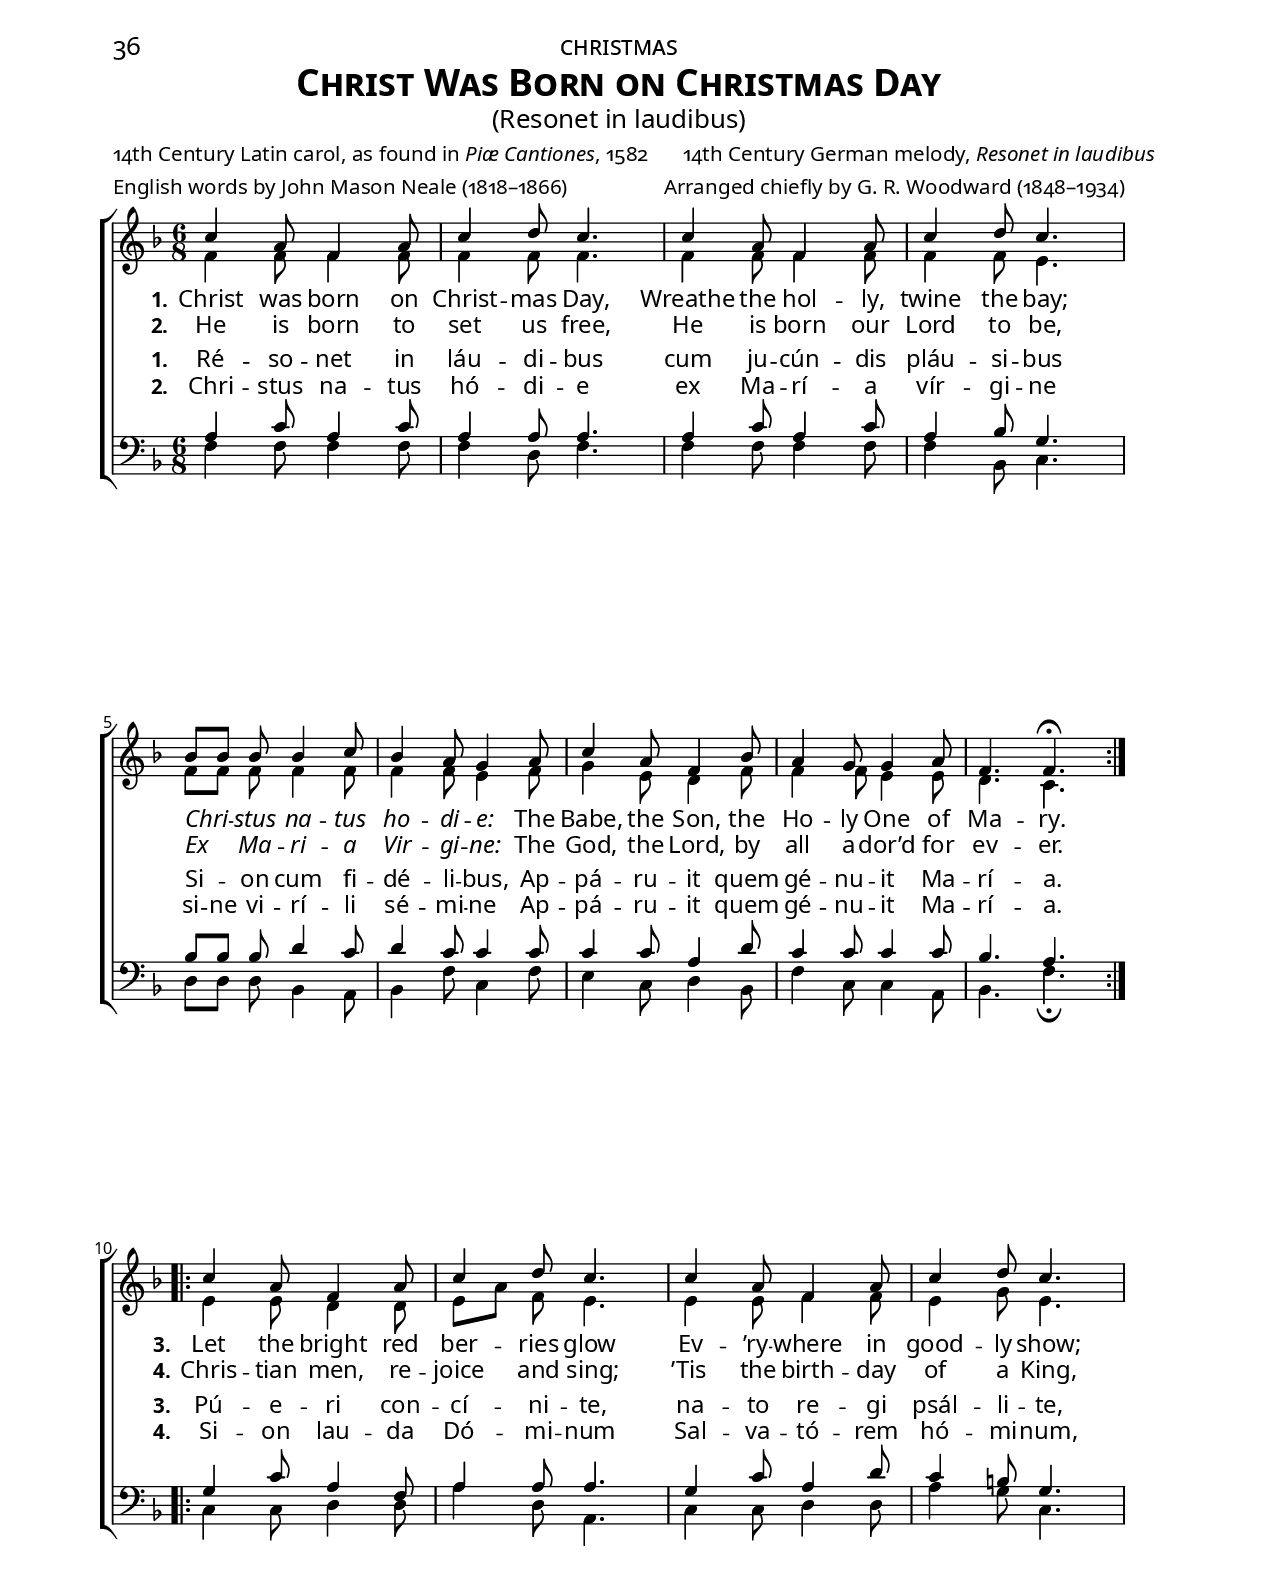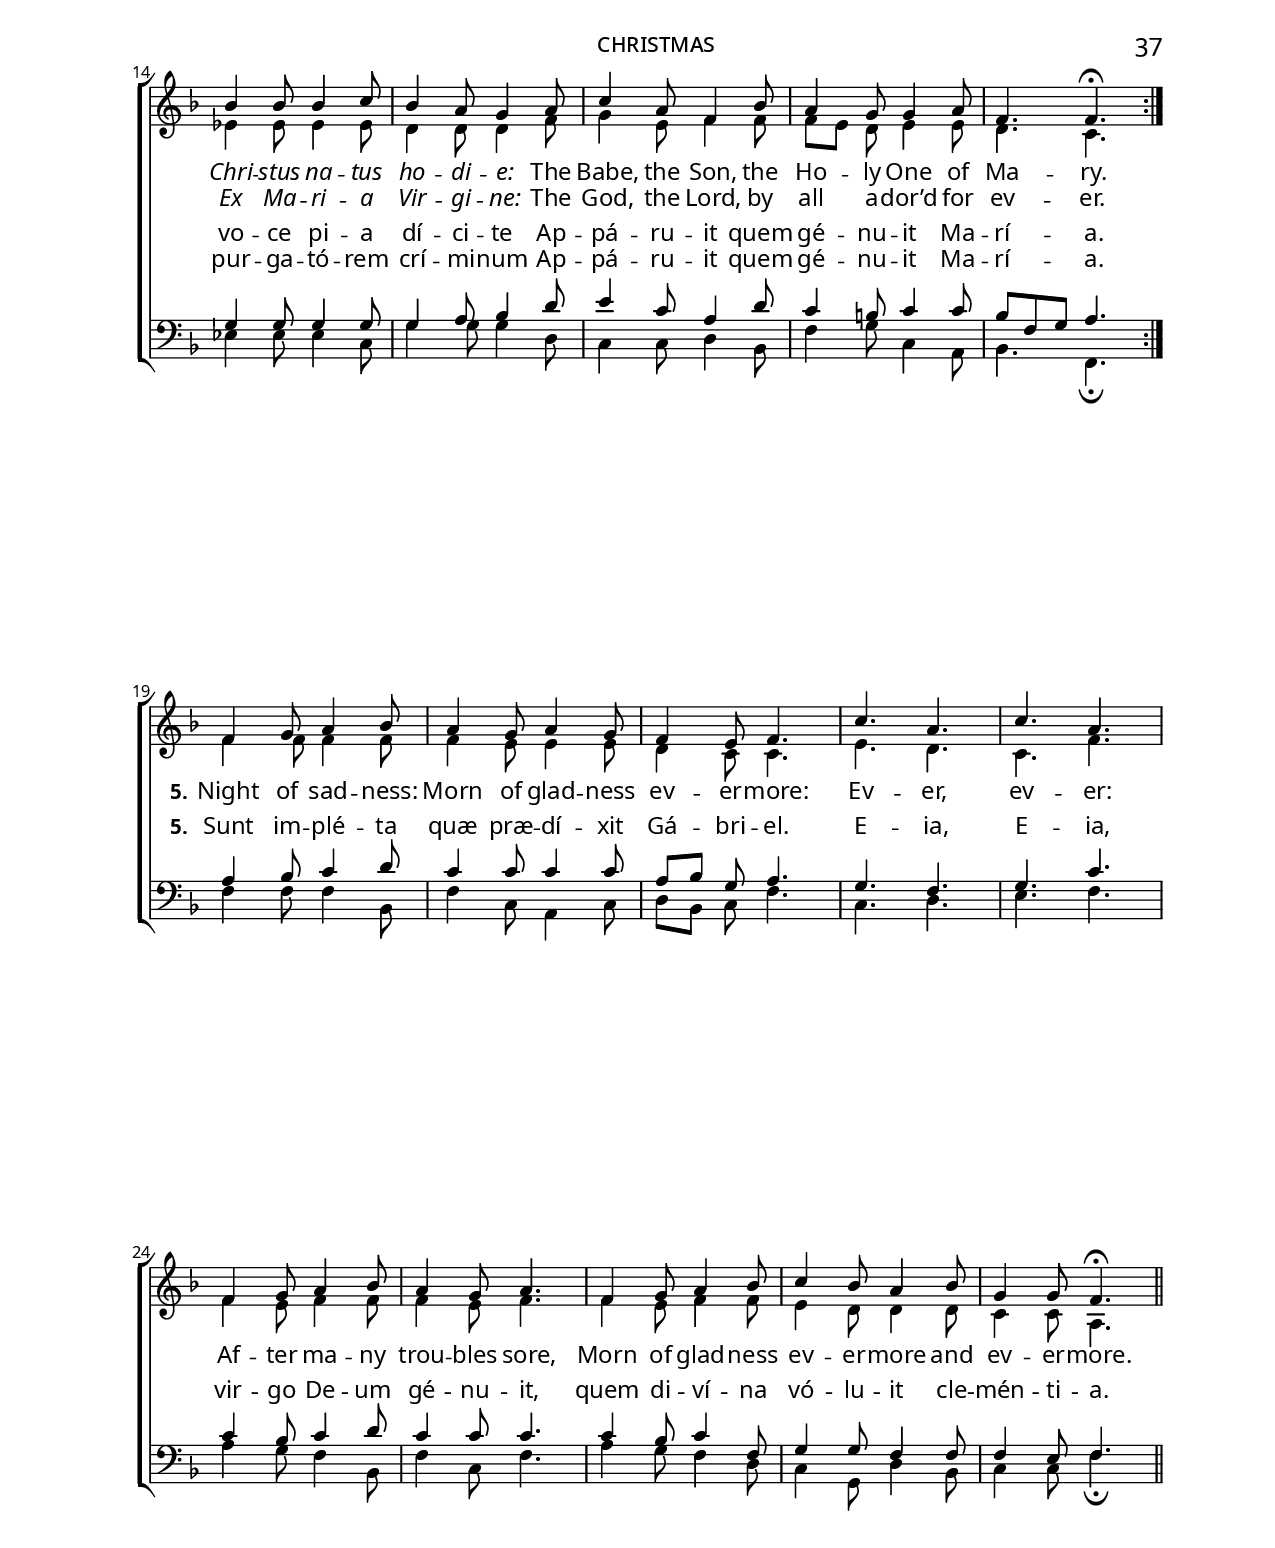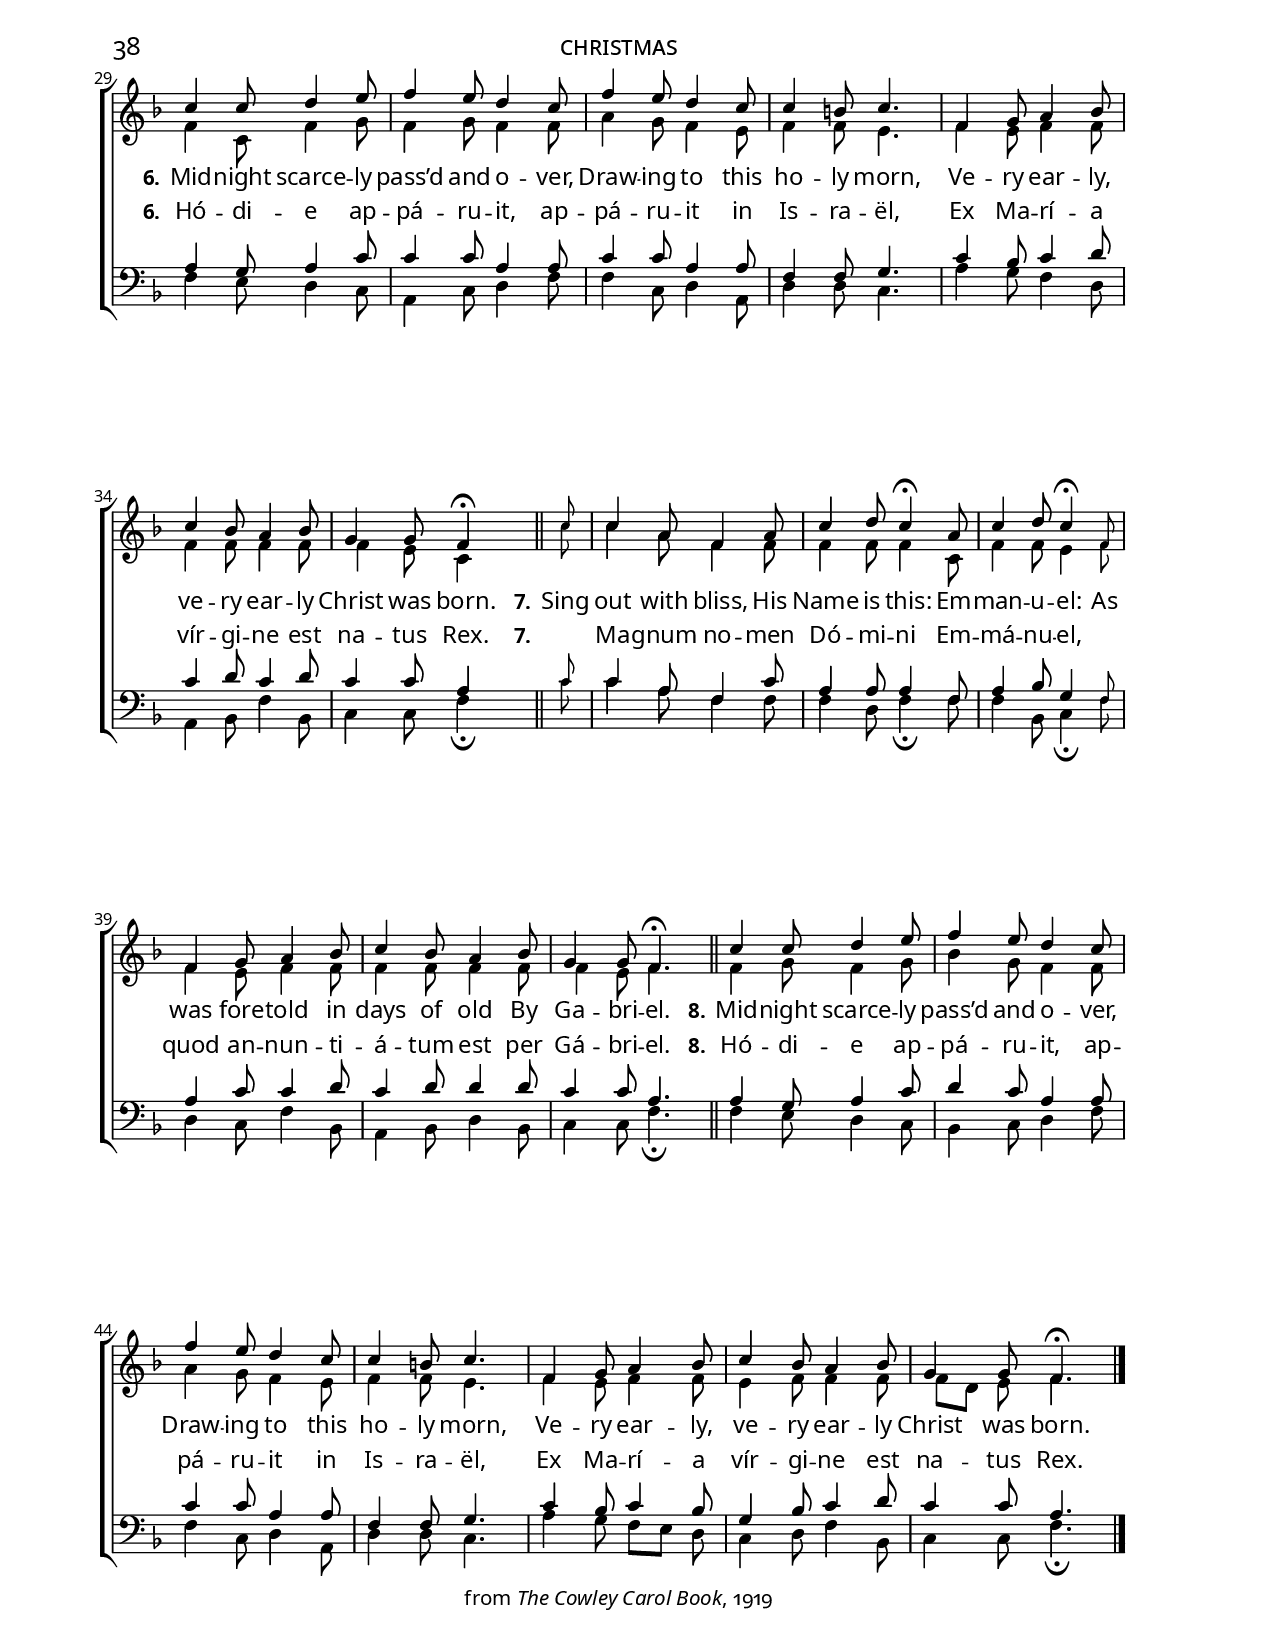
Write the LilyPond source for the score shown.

\version "2.14.2"
\include "util.ly"
\header {
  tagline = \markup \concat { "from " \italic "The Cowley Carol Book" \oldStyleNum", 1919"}
}
\paper {
  print-all-headers = ##t
  paper-height = 11\in
  paper-width = 8.5\in
  indent = 0\in
  %system-system-spacing = #'((basic-distance . 10) (padding . 0))
  %system-system-spacing =
  %  #'((basic-distance . 0)
  %     (minimum-distance . 0)
  %     (padding . -0.35)
  %     (stretchability . 100))
  ragged-last-bottom = ##f
  ragged-bottom = ##f
  two-sided = ##t
  inner-margin = 1\in
  outer-margin = 0.75\in
  top-margin = 0.26\in
  bottom-margin = 0.25\in
  first-page-number = #036
  print-first-page-number = ##t
  headerLine = \markup{\override #'(font-name . "Garamond Premier Pro") \smallCapsOldStyle"christmas"}
  oddHeaderMarkup = \markup\fill-line{
     \override #'(font-name . "Garamond Premier Pro")\abs-fontsize #12.5
     \combine 
        \fill-line{"" \on-the-fly #print-page-number-check-first
        \oldStylePageNum""
        }
        \fill-line{\headerLine}
  }
  evenHeaderMarkup = \markup {
     \override #'(font-name . "Garamond Premier Pro")\abs-fontsize #12.5
     \combine
        \on-the-fly #print-page-number-check-first
        \oldStylePageNum""
        \fill-line{\headerLine}
  }
}
#(set-global-staff-size 18) \paper{ #(define fonts (make-pango-font-tree "Garamond Premier Pro" "Garamond Premier Pro" "Garamond Premier Pro" (/ 18 20))) }
global = {
  \key f \major
  \time 6/8
  \autoBeamOff
  \override DynamicLineSpanner #'staff-padding = #0.0
  \override DynamicLineSpanner #'Y-extent = #'(-1 . 1)
}

sopMusic = \relative c'' {
  \repeat volta 2{
    c4 a8 f4 a8 |
    c4 d8 c4. |
    c4 a8 f4 a8 |
    c4 d8 c4. | \break
    
    bes8[ bes] bes8 bes4 c8 |
    bes4 a8 g4 a8 |
    c4 a8 f4 bes8 |
    a4 g8 g4 a8 |
    f4. f\fermata \break
  }
  \repeat volta 2{
    c'4 a8 f4 a8 |
    c4 d8 c4. |
    c4 a8 f4 a8 |
    c4 d8 c4. | \break
    
    bes4 bes8 bes4 c8 |
    bes4 a8 g4 a8 |
    c4 a8 f4 bes8 |
    
    
    %page2
    a4 g8 g4 a8 |
    f4. f\fermata \break
  }
  
  f4 g8 a4 bes8 |
  a4 g8 a4 g8 |
  
  f4 e8 f4. |
  c'4. a |
  c a |
  f4 g8 a4 bes8 |
  
  a4 g8 a4. |
  f4 g8 a4 bes8 |
  c4 bes8 a4 bes8 |
  g4 g8 f4.\fermata \bar"||"
  
  c'4 c8 d4 e8 |
  f4 e8 d4 c8 |
  f4 e8 d4 c8 |
  c4 b8 c4. |
  
  f,4 g8 a4 bes8 c4 bes8 a4 bes8 |
  g4 g8 f4\fermata \bar"||"
  \teeny c'8 | \normalsize
  c4 a8 f4 a8 |
  
  %page3
  c4 d8 c4\fermata a8 |
  c4 d8 c4\fermata \teeny f,8 | \normalsize
  f4 g8 a4 bes8 |
  c4 bes8 a4 bes8 |
  
  g4 g8 f4.\fermata \bar"||"
  c'4 c8 d4 e8 f4 e8 d4 c8 |
  f4 e8 d4 c8 |
  
  c4 b8 c4. |
  f,4 g8 a4 bes8 |
  c4 bes8 a4 bes8 |
  g4 g8 f4.\fermata \bar"|."
}
sopWords = \lyricmode {
  
}

altoMusic = \relative c' {
  \repeat volta 2{
    f4 f8 f4 f8 |
    f4 f8 f4. |
    f4 f8 f4 f8 |
    f4 f8 e4. |
    
    f8[ f] f8 f4 f8 |
    f4 f8 e4 f8 |
    g4 e8 d4 f8 |
    f4 f8 e4 e8 |
    d4. c
  }
  \repeat volta 2{
    e4 e8 d4 d8 |
    e[ a] f e4. |
    e4 e8 f4 f8 |
    
    e4 g8 e4. |
    ees4 ees8 ees4 ees8 |
    d4 d8 d4 f8 |
    g4 e8 f4 f8 |
    
    %page2
    f8[ e] d e4 e8 |
    d4. c |
  }
  f4 f8 f4 f8 |
  f4 e8 e4 e8 |
  
  d4 c8 c4. |
  e d |
  c f |
  f4 e8 f4 f8 |
  
  f4 e8 f4. |
  f4 e8 f4 f8 |
  e4 d8 d4 d8 |
  c4 c8 a4. \bar"||"
  
  f'4 c8 f4 g8 |
  f4 g8 f4 f8 |
  a4 g8 f4 e8 |
  f4 f8 e4. |
  
  f4 e8 f4 f8 |
  f4 f8 f4 f8 |
  f4 e8 c4 \bar"||"
  \teeny c'8 | \normalsize
  c4 a8 f4 f8 |
  
  %page3
  f4 f8 f4 c8 |
  f4 f8 e4 \teeny f8 | \normalsize
  f4 e8 f4 f8 |
  f4 f8 f4 f8 |
  
  f4 e8 f4. \bar"||"
  f4 g8 f4 g8 |
  bes4 g8 f4 f8 |
  a4 g8 f4 e8 |
  
  f4 f8 e4. |
  f4 e8 f4 f8 |
  e4 f8 f4 f8 |
  f[ d] e f4. \bar"|."
}
altoWords = \lyricmode {
  \set stanza = " 1."
  Christ was born on Christ -- mas Day,
  Wreathe the hol -- ly, twine the bay;
  
  \override Lyrics.LyricText.font-shape = #'italic
  Chri -- stus na -- tus ho -- di -- e:
  \revert Lyrics.LyricText.font-shape
  The Babe, the Son, the Ho -- ly One of Ma -- ry.
  
  \set stanza = " 3."
  Let the bright red ber -- ries glow
  Ev -- ’ry -- where in good -- ly show;
  
  \override Lyrics.LyricText.font-shape = #'italic
  Chri -- stus na -- tus ho -- di -- e:
  \revert Lyrics.LyricText.font-shape
  The Babe, the Son, the Ho -- ly One of Ma -- ry.
  
  \set stanza = " 5."
  Night of sad -- ness: Morn of glad -- ness
  ev -- er -- more:
  Ev -- er, ev -- er:
  Af -- ter ma -- ny trou -- bles sore,
  Morn of glad -- ness ev -- er -- more and ev -- er -- more.
  
  \set stanza = "   6."
  Mid -- night scarce -- ly pass’d and o -- ver,
  Draw -- ing to this ho -- ly morn,
  Ve -- ry ear -- ly, ve -- ry ear -- ly Christ was born.
  
  \set stanza = "   7."
  Sing out with bliss, His Name is this:
  Em -- man -- u -- el:
  As was fore -- told in days of old
  By Ga -- bri -- el.
  
  \set stanza = "   8."
  Mid -- night scarce -- ly pass’d and o -- ver,
  Draw -- ing to this ho -- ly morn,
  Ve -- ry ear -- ly, ve -- ry ear -- ly Christ was born.
}
altoWordsII = \lyricmode {
  \set stanza = " 2."
  He is born to set us free,
  He is born our Lord to be,
  
  \override Lyrics.LyricText.font-shape = #'italic
  Ex Ma -- ri -- a Vir -- gi -- ne:
  \revert Lyrics.LyricText.font-shape
  The God, the Lord, by all a -- dor’d for ev -- er.
  
  \set stanza = " 4."
  Chris -- tian men, re -- joice and sing;
  ’Tis the birth -- day of a King,
  
  \override Lyrics.LyricText.font-shape = #'italic
  Ex Ma -- ri -- a Vir -- gi -- ne:
  \revert Lyrics.LyricText.font-shape
  The God, the Lord, by all a -- dor’d for ev -- er.
}
altoWordsIII = \lyricmode {
  \dropLyricsIX
  \set stanza = " 1."
  % \override Lyrics.LyricText.font-shape = #'italic
  Ré -- so -- net in láu -- di -- bus
  cum ju -- cún -- dis pláu -- si -- bus
  Si -- on cum fi -- dé -- li -- bus,
  Ap -- pá -- ru -- it quem gé -- nu -- it Ma -- rí -- a.

  \set stanza = " 3."
  Pú -- e -- ri con -- cí -- ni -- te,
  na -- to re -- gi psál -- li -- te,
  vo -- ce pi -- a dí -- ci -- te
  Ap -- pá -- ru -- it quem gé -- nu -- it Ma -- rí -- a.

  \set stanza = " 5."
  Sunt im -- plé -- ta quæ præ -- dí -- xit Gá -- bri -- el.
  E -- ia, E -- ia,
  vir -- go De -- um gé -- nu -- it,
  quem di -- ví -- na vó -- lu -- it cle -- mén -- ti -- a.

  \set stanza = "   6."
  Hó -- di -- e ap -- pá -- ru -- it, ap -- pá -- ru -- it in Is -- ra -- ël,
  Ex Ma -- rí -- a vír -- gi -- ne est na -- tus Rex.

  \set stanza = "   7."
  "" Ma -- gnum no -- men Dó -- mi -- ni Em -- má -- nu -- el,
  "" quod an -- nun -- ti -- á -- tum est per Gá -- bri -- el.

  \set stanza = "   8."
  Hó -- di -- e ap -- pá -- ru -- it, ap -- pá -- ru -- it in Is -- ra -- ël,
  Ex Ma -- rí -- a vír -- gi -- ne est na -- tus Rex.
}
altoWordsIV = \lyricmode {
  \dropLyricsIX
  \set stanza = " 2."
  % \override Lyrics.LyricText.font-shape = #'italic
  Chri -- stus na -- tus hó -- di -- e
  ex Ma -- rí -- a vír -- gi -- ne
  \set ignoreMelismata = ##t
  si -- ne \unset ignoreMelismata vi -- rí -- li sé -- mi -- ne
  Ap -- pá -- ru -- it quem gé -- nu -- it Ma -- rí -- a.
  
  \set stanza = " 4."
  Si -- on lau -- da Dó -- mi -- num
  Sal -- va -- tó -- rem hó -- mi -- num,
  pur -- ga -- tó -- rem crí -- mi -- num
  Ap -- pá -- ru -- it quem gé -- nu -- it Ma -- rí -- a.
}
altoWordsV = \lyricmode {
}
altoWordsVI = \lyricmode {
}
tenorMusic = \relative c' {
  \repeat volta 2{
    a4 c8 a4 c8 |
    a4 a8 a4. |
    a4 c8 a4 c8 |
    a4 bes8 g4. |
    
    bes8[ bes] bes8 d4 c8 |
    d4 c8 c4 c8 |
    c4 c8 a4 d8 |
    c4 c8 c4 c8 |
    bes4. a
  }
  \repeat volta 2{
    g4 c8 a4 f8 |
    a4 a8 a4. |
    g4 c8 a4 d8 |
    
    c4 b8 g4. |
    g4 g8 g4 g8 |
    g4 a8 bes4 d8 |
    e4 c8 a4 d8 |
    
    %page2
    c4 b8 c4 c8 |
    bes[ f g] a4. |
  }
  a4 bes8 c4 d8 |
  c4 c8 c4 c8 |
  
  a[ bes] g a4. |
  g f |
  g c |
  c4 bes8 c4 d8 |
  
  c4 c8 c4. |
  c4 bes8 c4 f,8 |
  g4 g8 f4 f8 |
  f4 e8 f4. \bar"||"
  
  a4 g8 a4 c8 |
  c4 c8 a4 a8 |
  c4 c8 a4 a8 |
  f4 f8 g4. |
  
  c4 bes8 c4 d8 |
  c4 d8 c4 d8 |
  c4 c8 a4 \bar"||"
  \teeny c8 | \normalsize
  c4 a8 f4 c'8 |
  
  %page3
  a4 a8 a4 f8 |
  a4 bes8 g4 \teeny f8 | \normalsize
  a4 c8 c4 d8 |
  c4 d8 d4 d8 |
  
  c4 c8 a4. \bar"||"
  a4 g8 a4 c8 |
  d4 c8 a4 a8 |
  c4 c8 a4 a8 |
  
  f4 f8 g4. |
  c4 bes8 c4 bes8 |
  g4 bes8 c4 d8 |
  c4 c8 a4. \bar"|."
}
tenorWords = \lyricmode {

}

bassMusic = \relative c {
  \repeat volta 2 {
    f4 f8 f4 f8 |
    f4 d8 f4. |
    f4 f8 f4 f8 |
    f4 bes,8 c4. |
    
    d8[ d] d8 bes4 a8 |
    bes4 f'8 c4 f8 |
    e4 c8 d4 bes8 |
    f'4 c8 c4 a8 |
    bes4. f'\fermata
  }
  \repeat volta 2{
    c4 c8 d4 d8 |
    a'4 d,8 a4. |
    c4 c8 d4 d8 |
    
    a'4 g8 c,4. |
    ees4 ees8 ees4 c8 |
    g'4 g8 g4 d8 |
    c4 c8 d4 bes8 |
    
    %page2
    f'4 g8 c,4 a8 |
    bes4. f\fermata |
  }
  f'4 f8 f4 bes,8 |
  f'4 c8 a4 c8 |
  
  d[ bes] c f4. |
  c d |
  e f |
  a4 g8 f4 bes,8 |
  
  f'4 c8 f4. |
  a4 g8 f4 d8 |
  c4 g8 d'4 bes8 |
  c4 c8 f4.\fermata \bar"||"
  
  f4 e8 d4 c8 |
  a4 c8 d4 f8 |
  f4 c8 d4 a8 |
  d4 d8 c4. |
  
  a'4 g8 f4 d8 |
  a4 bes8 f'4 bes,8 |
  c4 c8 f4\fermata \bar"||"
  \teeny c'8 | \normalsize
  c4 a8 f4 f8 |
  
  %page3
  f4 d8 f4\fermata f8 |
  f4 bes,8 c4\fermata \teeny f8 | \normalsize
  d4 c8 f4 bes,8 |
  a4 bes8 d4 bes8 |
  
  c4 c8 f4.\fermata \bar"||"
  f4 e8 d4 c8 |
  bes4 c8 d4 f8 |
  f4 c8 d4 a8 |
  
  d4 d8 c4. |
  a'4 g8 f[ e] d |
  c4 d8 f4 bes,8 |
  c4 c8 f4.\fermata \bar"|."
}
bassWords = \lyricmode {

}

pianoRH = \relative c' {
  
}
pianoLH = \relative c' {
  
}

\score {
  <<
   \new ChoirStaff <<
%    \new Lyrics = sopranos \with { \override VerticalAxisGroup #'nonstaff-relatedstaff-spacing = #'((basic-distance . 1)) }
    \new Staff = women <<
      \new Voice = "sopranos" { \voiceOne << \global \sopMusic >> }
      \new Voice = "altos" { \voiceTwo << \global \altoMusic >> }
    >>
    \new Lyrics \with { alignAboveContext = "women" \override VerticalAxisGroup #'nonstaff-relatedstaff-spacing = #'((basic-distance . 1))} \lyricsto "sopranos" \sopWords
    \new Lyrics = "altosVI"  \with { alignBelowContext = "women" } \lyricsto "sopranos" \altoWordsVI
    \new Lyrics = "altosV"  \with { alignBelowContext = "women" } \lyricsto "sopranos" \altoWordsV
    \new Lyrics = "altosIV"  \with { alignBelowContext = "women" } \lyricsto "sopranos" \altoWordsIV
    \new Lyrics = "altosIII"  \with { alignBelowContext = "women" } \lyricsto "sopranos" \altoWordsIII
    \new Lyrics = "altosII"  \with { alignBelowContext = "women" } \lyricsto "sopranos" \altoWordsII
    \new Lyrics = "altos"  \with { alignBelowContext = "women" } \lyricsto "sopranos" \altoWords
   \new Staff = men <<
      \clef bass
      \new Voice = "tenors" { \voiceOne << \global \tenorMusic >> }
      \new Voice = "basses" { \voiceTwo << \global \bassMusic >> }
    >>
    \new Lyrics \with { alignAboveContext = "men" \override VerticalAxisGroup #'nonstaff-relatedstaff-spacing = #'((basic-distance . 1)) } \lyricsto "tenors" \tenorWords
    \new Lyrics \with { alignBelowContext = "men" \override VerticalAxisGroup #'nonstaff-relatedstaff-spacing = #'((basic-distance . 1)) } \lyricsto "basses" \bassWords
  >>
%    \new PianoStaff << \new Staff { \new Voice { \pianoRH } } \new Staff { \clef "bass" \pianoLH } >>
  >>
  \layout {
  \context {
    \Lyrics
    \override LyricText #'font-size = #1.3
  }
    \context {
      \Score
      %\override SpacingSpanner #'base-shortest-duration = #(ly:make-moment 1 8)
      %\override SpacingSpanner #'common-shortest-duration = #(ly:make-moment 1 4)
    }
    \context {
      % Remove all empty staves
      % \Staff \RemoveEmptyStaves \override VerticalAxisGroup #'remove-first = ##t
    }
    \context {
      \Lyrics
      \override LyricText #'X-offset = #center-on-word
    }
  }
  \header {
    title = \markup{\override #'(font-name . "Garamond Premier Pro Semibold"){ \abs-fontsize #18 \smallCapsOldStyle"Christ Was Born on Christmas Day"}}
    subtitle = \markup{\override #'(font-name . "Garamond Premier Pro"){ \abs-fontsize #12.5 "(Resonet in laudibus)"}}
    poet = \markup\concat  {\oldStyleNum"14th Century Latin carol, as found in " \italic "Piæ Cantiones" \oldStyleNum", 1582"}
    meter = \markup\oldStyleNum"English words by John Mason Neale (1818–1866)"
    composer = \markup\concat{\oldStyleNum"14th Century German melody, " \italic"Resonet in laudibus"}
    arranger = \markup\oldStyleNum"Arranged chiefly by G. R. Woodward (1848–1934)"
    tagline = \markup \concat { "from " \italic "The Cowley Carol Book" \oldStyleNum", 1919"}
  }
}

